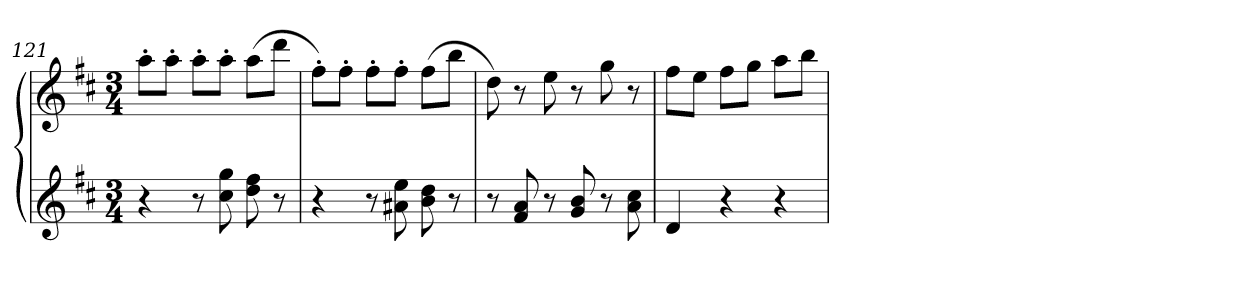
**kern	**kern
*part1	*part1
*staff2	*staff1
*clefG2	*clefG2
*k[f#c#]	*k[f#c#]
*M3/4	*M3/4
=121	=121
4r	8aa'L
.	8aa'J
8r	8aa'L
8cc# 8gg	8aa'J
8dd 8ff#	(8aaL
8r	8dddJ
=122	=122
4r	8ff#'L)
.	8ff#'J
8r	8ff#'L
8a#X 8ee	8ff#'J
8b 8dd	(8ff#L
8r	8bbJ
=123	=123
8r	8dd)
8f# 8a	8r
8r	8ee
8g 8b	8r
8r	8gg
8a 8cc#	8r
=124	=124
4d	8ff#L
.	8eeJ
4r	8ff#L
.	8ggJ
4r	8aaL
.	8bbJ
=	=
*-	*-
